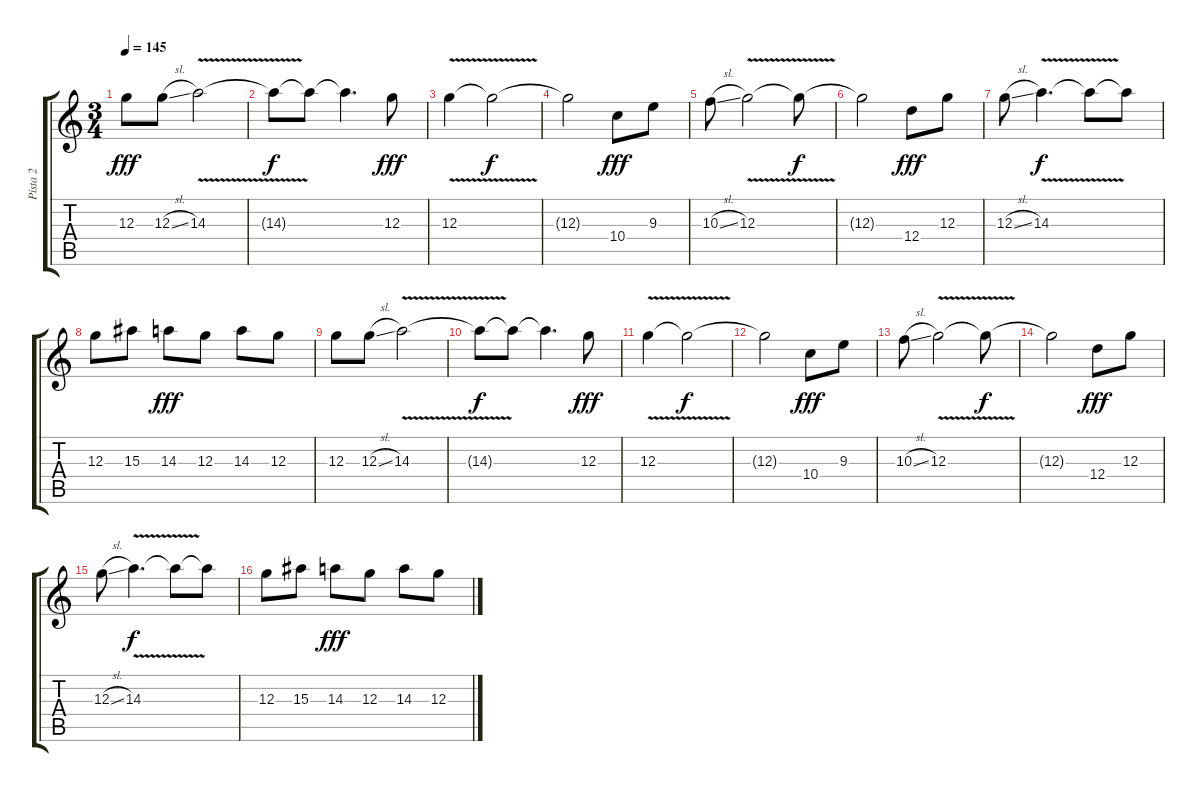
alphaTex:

\track ("Pista 2" "Pista 2") {instrument distortionguitar}
\staff {score tabs}
\tuning (E4 B3 G3 D3 A2 E2) {hide}
\ts (3 4)
\tempo 145
\clef g2
\ks c
12.3.8{dy fff} 12.3{sl}.8 14.3{v}.2 |
14.3{t}.8{dy f} 14.3{t}.8 14.3{t}.4{d} 12.3.8{dy fff} |
12.3{v}.4 12.3{t}.2{dy f} |
12.3{t}.2 10.4.8{dy fff} 9.3.8 |
10.3{sl}.8 12.3{v}.2 12.3{t}.8{dy f} |
12.3{t}.2 12.4.8{dy fff} 12.3.8 |
12.3{sl}.8 14.3{v}.4{d dy f} 14.3{t}.8 14.3{t}.8 |
12.3.8 15.3.8 14.3.8{dy fff} 12.3.8 14.3.8 12.3.8 |
12.3.8 12.3{sl}.8 14.3{v}.2 |
14.3{t}.8{dy f} 14.3{t}.8 14.3{t}.4{d} 12.3.8{dy fff} |
12.3{v}.4 12.3{t}.2{dy f} |
12.3{t}.2 10.4.8{dy fff} 9.3.8 |
10.3{sl}.8 12.3{v}.2 12.3{t}.8{dy f} |
12.3{t}.2 12.4.8{dy fff} 12.3.8 |
12.3{sl}.8 14.3{v}.4{d dy f} 14.3{t}.8 14.3{t}.8 |
12.3.8 15.3.8 14.3.8{dy fff} 12.3.8 14.3.8 12.3.8
